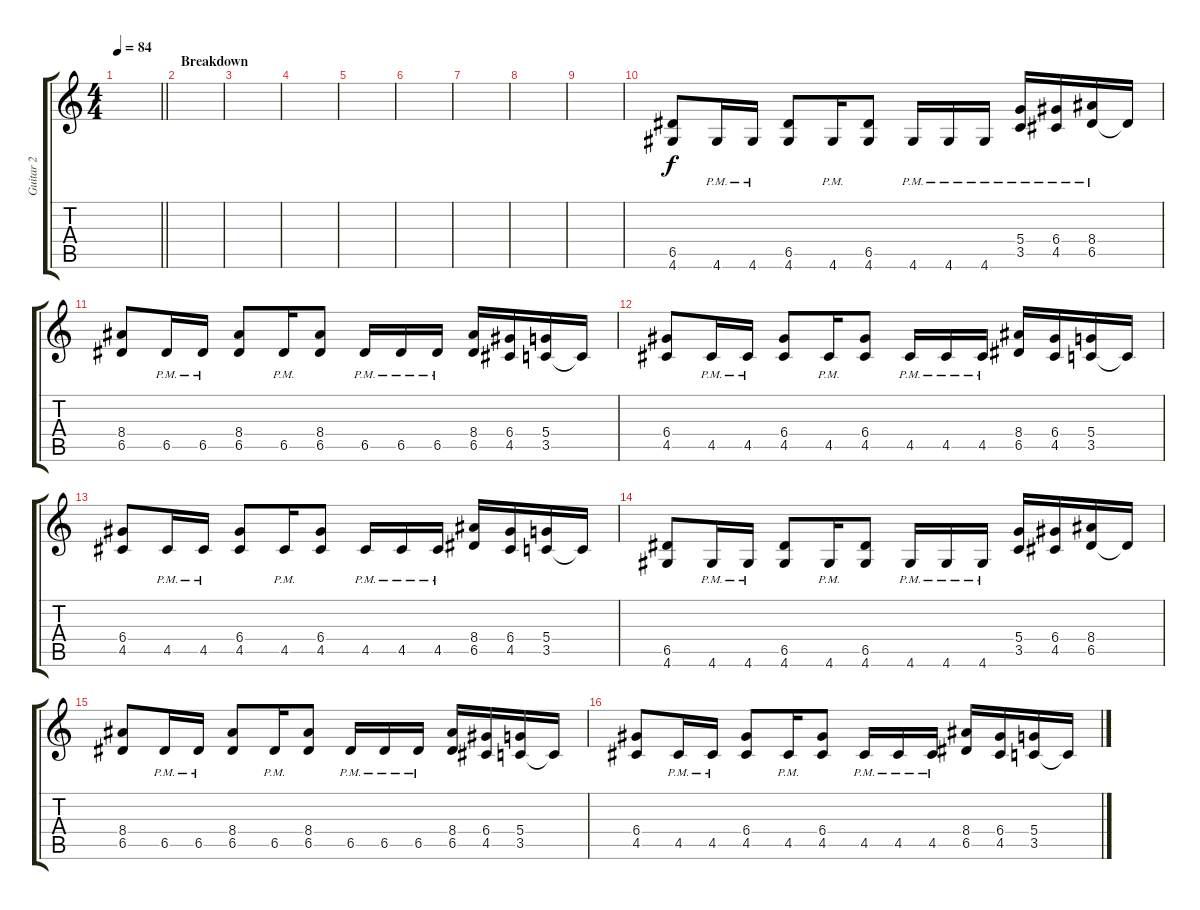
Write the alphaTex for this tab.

\track ("Guitar 2" "Guitar 2") {instrument distortionguitar}
\staff {score tabs}
\tuning (E4 B3 G3 D3 A2 E2) {hide}
\ts (4 4)
\tempo 84
\clef g2
\barLineRight lightlight
\ks c
|
\section ("" "Breakdown")
|
|
|
|
|
|
|
|
(6.5 4.6).8 4.6{pm}.16 4.6{pm}.16 (6.5 4.6).8 4.6{pm}.16 (6.5 4.6).8 4.6{pm}.16 4.6{pm}.16 4.6{pm}.16 (5.4{pm} 3.5{pm}).16 (6.4{pm} 4.5{pm}).16 (8.4{pm} 6.5{pm}).16 6.5{t}.16 |
(8.4 6.5).8 6.5{pm}.16 6.5{pm}.16 (8.4 6.5).8 6.5{pm}.16 (8.4 6.5).8 6.5{pm}.16 6.5{pm}.16 6.5{pm}.16 (8.4 6.5).16 (6.4 4.5).16 (5.4 3.5).16 3.5{t}.16 |
(6.4 4.5).8 4.5{pm}.16 4.5{pm}.16 (6.4 4.5).8 4.5{pm}.16 (6.4 4.5).8 4.5{pm}.16 4.5{pm}.16 4.5{pm}.16 (8.4 6.5).16 (6.4 4.5).16 (5.4 3.5).16 3.5{t}.16 |
(6.4 4.5).8 4.5{pm}.16 4.5{pm}.16 (6.4 4.5).8 4.5{pm}.16 (6.4 4.5).8 4.5{pm}.16 4.5{pm}.16 4.5{pm}.16 (8.4 6.5).16 (6.4 4.5).16 (5.4 3.5).16 3.5{t}.16 |
(6.5 4.6).8 4.6{pm}.16 4.6{pm}.16 (6.5 4.6).8 4.6{pm}.16 (6.5 4.6).8 4.6{pm}.16 4.6{pm}.16 4.6{pm}.16 (5.4 3.5).16 (6.4 4.5).16 (8.4 6.5).16 6.5{t}.16 |
(8.4 6.5).8 6.5{pm}.16 6.5{pm}.16 (8.4 6.5).8 6.5{pm}.16 (8.4 6.5).8 6.5{pm}.16 6.5{pm}.16 6.5{pm}.16 (8.4 6.5).16 (6.4 4.5).16 (5.4 3.5).16 3.5{t}.16 |
(6.4 4.5).8 4.5{pm}.16 4.5{pm}.16 (6.4 4.5).8 4.5{pm}.16 (6.4 4.5).8 4.5{pm}.16 4.5{pm}.16 4.5{pm}.16 (8.4 6.5).16 (6.4 4.5).16 (5.4 3.5).16 3.5{t}.16
